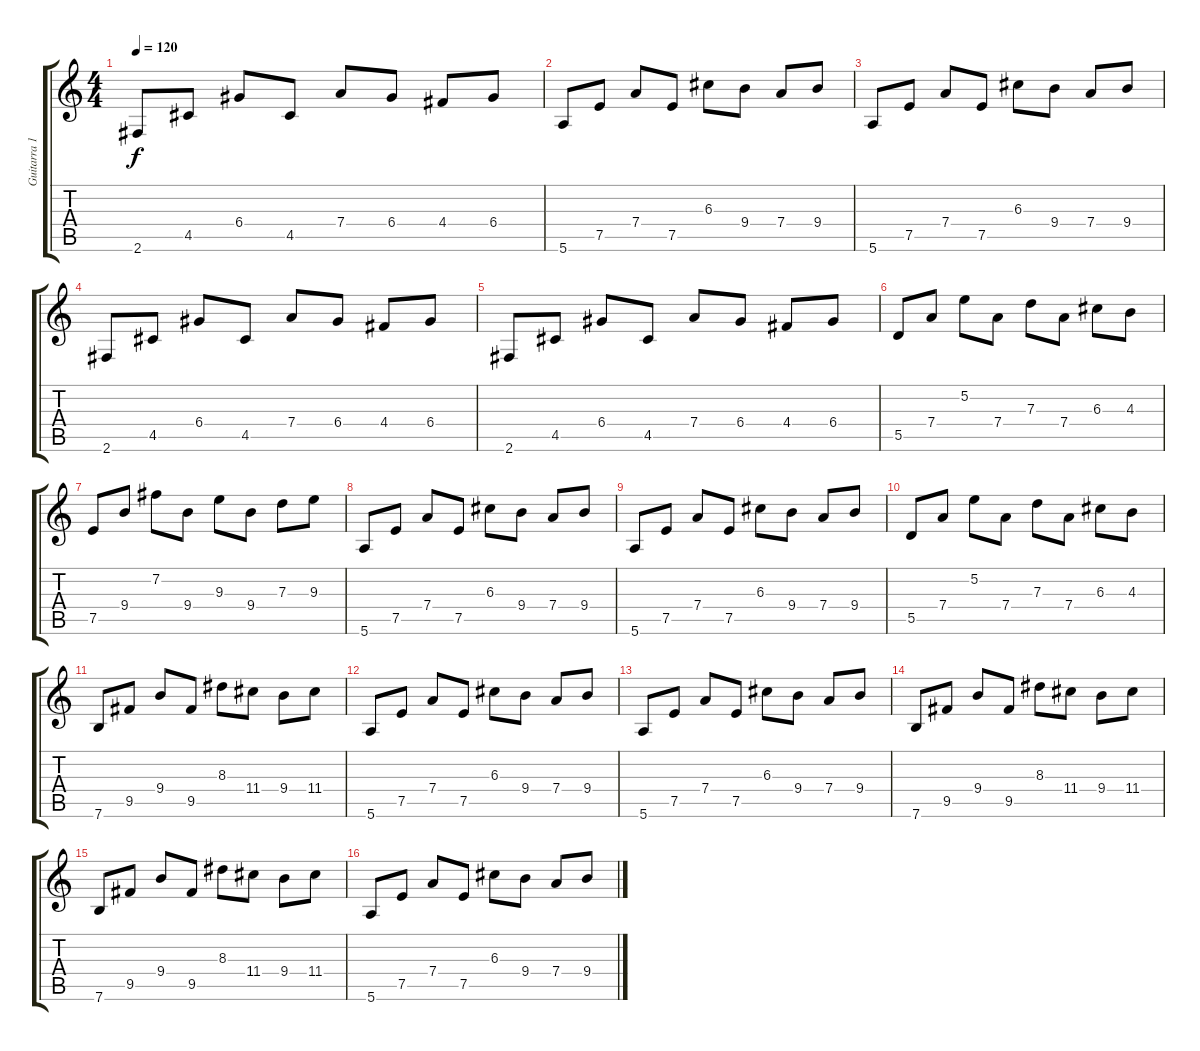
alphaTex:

\track ("Guitarra 1" "Guitarra 1") {instrument electricguitarmuted}
\staff {score tabs}
\tuning (E4 B3 G3 D3 A2 E2) {hide}
\ts (4 4)
\tempo 120
\clef g2
\ks c
2.6.8{dy f} 4.5.8 6.4.8 4.5.8 7.4.8 6.4.8 4.4.8 6.4.8 |
5.6.8 7.5.8 7.4.8 7.5.8 6.3.8 9.4.8 7.4.8 9.4.8 |
5.6.8 7.5.8 7.4.8 7.5.8 6.3.8 9.4.8 7.4.8 9.4.8 |
2.6.8 4.5.8 6.4.8 4.5.8 7.4.8 6.4.8 4.4.8 6.4.8 |
2.6.8 4.5.8 6.4.8 4.5.8 7.4.8 6.4.8 4.4.8 6.4.8 |
5.5.8 7.4.8 5.2.8 7.4.8 7.3.8 7.4.8 6.3.8 4.3.8 |
7.5.8 9.4.8 7.2.8 9.4.8 9.3.8 9.4.8 7.3.8 9.3.8 |
5.6.8 7.5.8 7.4.8 7.5.8 6.3.8 9.4.8 7.4.8 9.4.8 |
5.6.8 7.5.8 7.4.8 7.5.8 6.3.8 9.4.8 7.4.8 9.4.8 |
5.5.8 7.4.8 5.2.8 7.4.8 7.3.8 7.4.8 6.3.8 4.3.8 |
7.6.8 9.5.8 9.4.8 9.5.8 8.3.8 11.4.8 9.4.8 11.4.8 |
5.6.8 7.5.8 7.4.8 7.5.8 6.3.8 9.4.8 7.4.8 9.4.8 |
5.6.8 7.5.8 7.4.8 7.5.8 6.3.8 9.4.8 7.4.8 9.4.8 |
7.6.8 9.5.8 9.4.8 9.5.8 8.3.8 11.4.8 9.4.8 11.4.8 |
7.6.8 9.5.8 9.4.8 9.5.8 8.3.8 11.4.8 9.4.8 11.4.8 |
5.6.8 7.5.8 7.4.8 7.5.8 6.3.8 9.4.8 7.4.8 9.4.8
